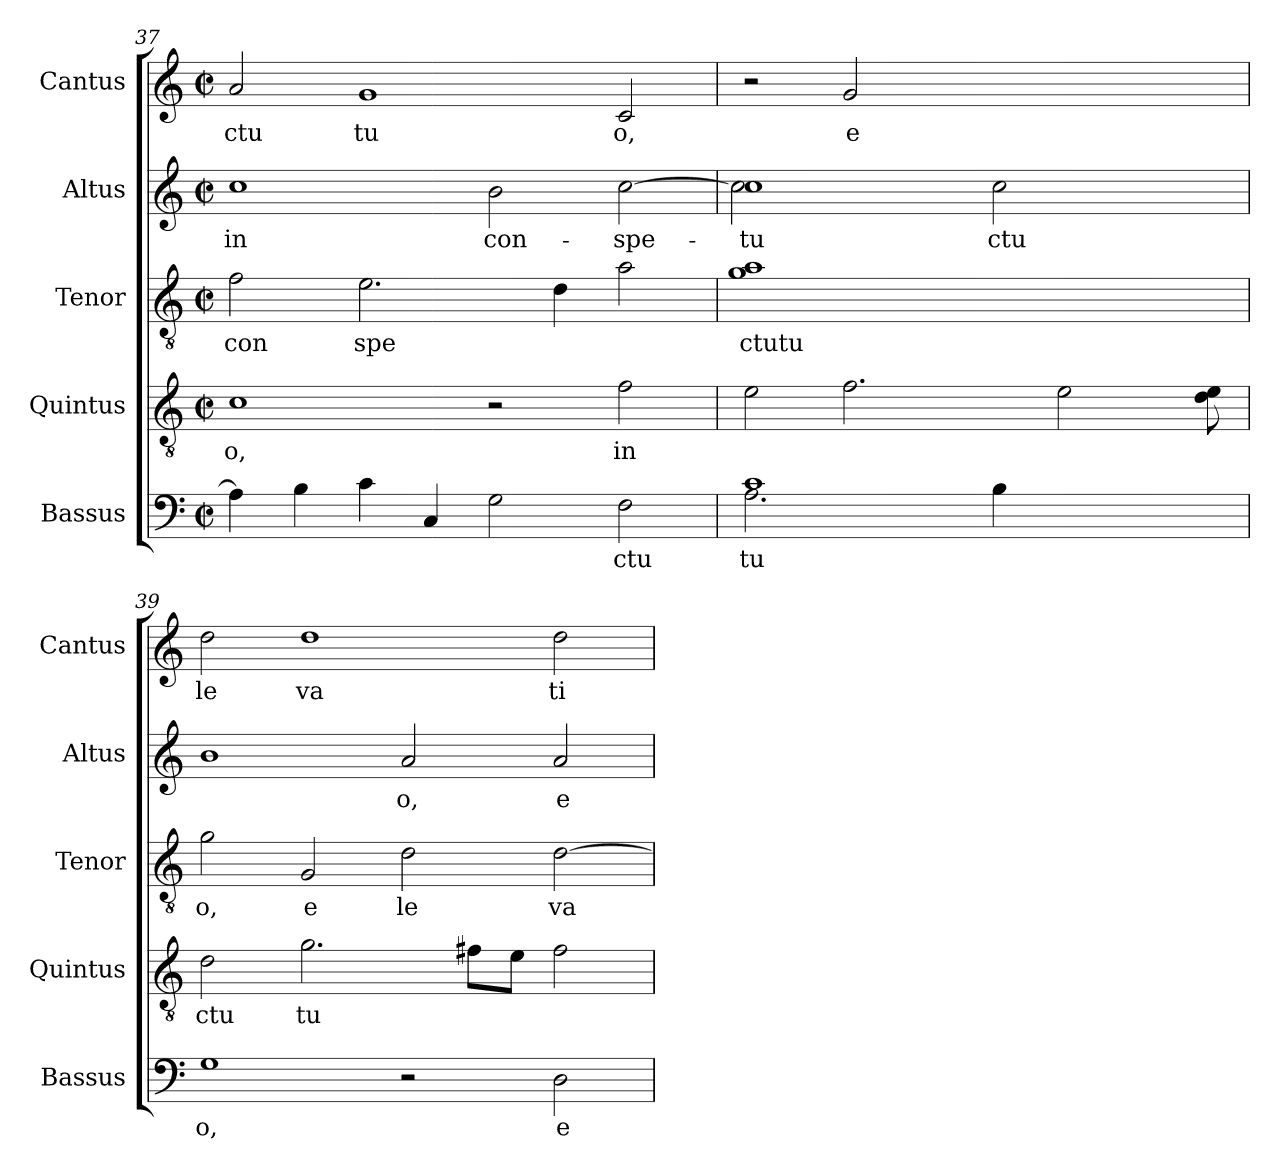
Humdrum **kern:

**kern	**text	**kern	**text	**kern	**text	**kern	**text	**kern	**text
*part5	*part5	*part4	*part4	*part3	*part3	*part2	*part2	*part1	*part1
*staff5	*staff5	*staff4	*staff4	*staff3	*staff3	*staff2	*staff2	*staff1	*staff1
*I"Bassus	*	*I"Quintus	*	*I"Tenor	*	*I"Altus	*	*I"Cantus	*
*I'Bassus	*	*I'Quintus	*	*I'Tenor	*	*I'Altus	*	*I'Cantus	*
*clefF4	*	*clefGv2	*	*clefGv2	*	*clefG2	*	*clefG2	*
*k[]	*	*k[]	*	*k[]	*	*k[]	*	*k[]	*
*C:	*	*C:	*	*C:	*	*C:	*	*C:	*
*M2/2	*	*M2/2	*	*M2/2	*	*M2/2	*	*M2/2	*
*met(c|)	*	*met(c|)	*	*met(c|)	*	*met(c|)	*	*met(c|)	*
=37	=37	=37	=37	=37	=37	=37	=37	=37	=37
!	!LO:LY:b:cj	!	!LO:LY:b:cj	!	!LO:LY:b:cj	!	!LO:LY:b:cj	!	!LO:LY:b:cj
4A\]	.	1c	-o,	2f\	con	1cc	in	2a/	ctu
!	!LO:LY:b:cj	!	!	!	!	!	!	!	!
4B\	.	.	.	.	.	.	.	.	.
!	!LO:LY:b:cj	!	!	!	!LO:LY:b:cj	!	!	!	!LO:LY:b:cj
4c\	.	.	.	2.e\	spe	.	.	1g	tu
!	!LO:LY:b:cj	!	!	!	!	!	!	!	!
4C/	.	.	.	.	.	.	.	.	.
!	!LO:LY:b:cj	!	!	!	!	!	!LO:LY:b:cj	!	!
2G\	.	2r	.	.	.	2b\	con-	.	.
!	!	!	!	!	!LO:LY:b:cj	!	!	!	!
.	.	.	.	4d\	.	.	.	.	.
!	!LO:LY:b:cj	!	!LO:LY:b:cj	!	!LO:LY:b:cj	!	!LO:LY:b:cj	!	!LO:LY:b:cj
2F\	ctu	2f\	in	2a\	.	[>2cc\	-spe-	2c/	o,
!!LO:PB:g=z
=38	=38	=38	=38	=38	=38	=38	=38	=38	=38
*^	*	*	*	*	*	*	*	*	*
!	!	!LO:LY:b:cj	!	!	!	!LO:LY:b:cj	!	!LO:LY:b:cj	!	!
*	*	*	*	*	*	*	*^	*	*	*
1c	2.A\	tu	2e\	.	1a 1g	ctutu	1cc	2cc\]	-tu	2r	.
!	!	!	!	!	!	!	!	!	!	!	!LO:LY:b:cj
.	.	.	2.f\	.	.	.	.	4.ryy	.	2g/	e
.	2ryy	.	.	.	.	.	.	.	.	.	.
.	.	.	.	.	.	.	.	1ryy	.	.	.
!	!	!LO:LY:b:cj	!	!	!	!	!	!	!LO:LY:b:cj	!	!
4B\	.	.	.	.	2..ryy	.	2cc\	.	ctu	2..ryy	.
2ryy	8ryy	.	2e\	.	.	.	.	.	.	.	.
.	2ryy	.	.	.	.	.	.	.	.	.	.
.	.	.	.	.	.	.	4.ryy	.	.	.	.
!	!	!	!	!LO:LY:b:cj	!	!	!	!	!	!	!
8ryy	.	.	8e\ 8d\	-	.	.	.	.	.	.	.
*v	*v	*	*	*	*	*	*v	*v	*	*	*
=39	=39	=39	=39	=39	=39	=39	=39	=39	=39
!	!LO:LY:b:cj	!	!LO:LY:b:cj	!	!LO:LY:b:cj	!	!LO:LY:b:cj	!	!LO:LY:b:cj
1G	o,	2d\	-ctu	2g\	o,	1b	.	2dd\	le
!	!	!	!LO:LY:b:cj	!	!LO:LY:b:cj	!	!	!	!LO:LY:b:cj
.	.	2.g\	tu-	2G/	e	.	.	1dd	va
!	!	!	!	!	!LO:LY:b:cj	!	!LO:LY:b:cj	!	!
2r	.	.	.	2d\	le	2a/	o,	.	.
!	!	!	!LO:LY:b:cj	!	!	!	!	!	!
.	.	8f#\L	--	.	.	.	.	.	.
!	!	!	!LO:LY:b:cj	!	!	!	!	!	!
.	.	8e\J	--	.	.	.	.	.	.
!	!LO:LY:b:cj	!	!LO:LY:b:cj	!	!LO:LY:b:cj	!	!LO:LY:b:cj	!	!LO:LY:b:cj
2D\	e	2f#\	--	[>2d\	va	2a/	e	2dd\	ti
=	=	=	=	=	=	=	=	=	=
*-	*-	*-	*-	*-	*-	*-	*-	*-	*-
